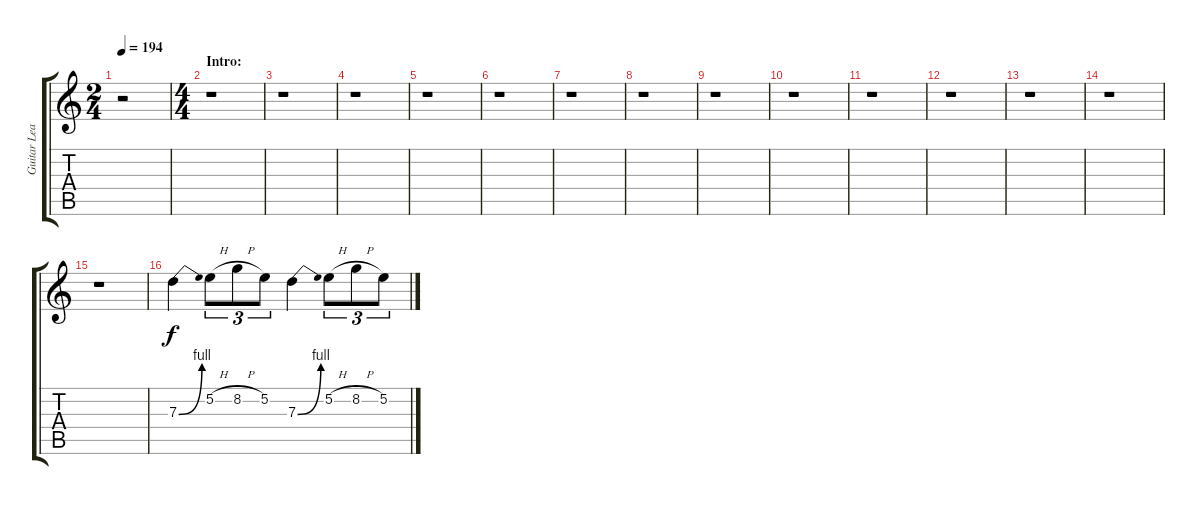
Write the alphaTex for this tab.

\track ("Guitar Leads" "Guitar Lea") {instrument distortionguitar}
\staff {score tabs}
\tuning (E4 B3 G3 D3 A2 E2) {hide}
\ts (2 4)
\tempo 194
\clef g2
\ks c
r.2{dy f instrument distortionguitar} |
\ts (4 4)
\section ("" "Intro:")
r.1 |
r.1 |
r.1 |
r.1 |
r.1 |
r.1 |
r.1 |
r.1 |
r.1 |
r.1 |
r.1 |
r.1 |
r.1 |
r.1 |
7.3{be (bend 0 0 60 4)}.4 5.2{h}.8{tu (3 2)} 8.2{h}.8{tu (3 2)} 5.2.8{tu (3 2)} 7.3{be (bend 0 0 60 4)}.4 5.2{h}.8{tu (3 2)} 8.2{h}.8{tu (3 2)} 5.2.8{tu (3 2)}
